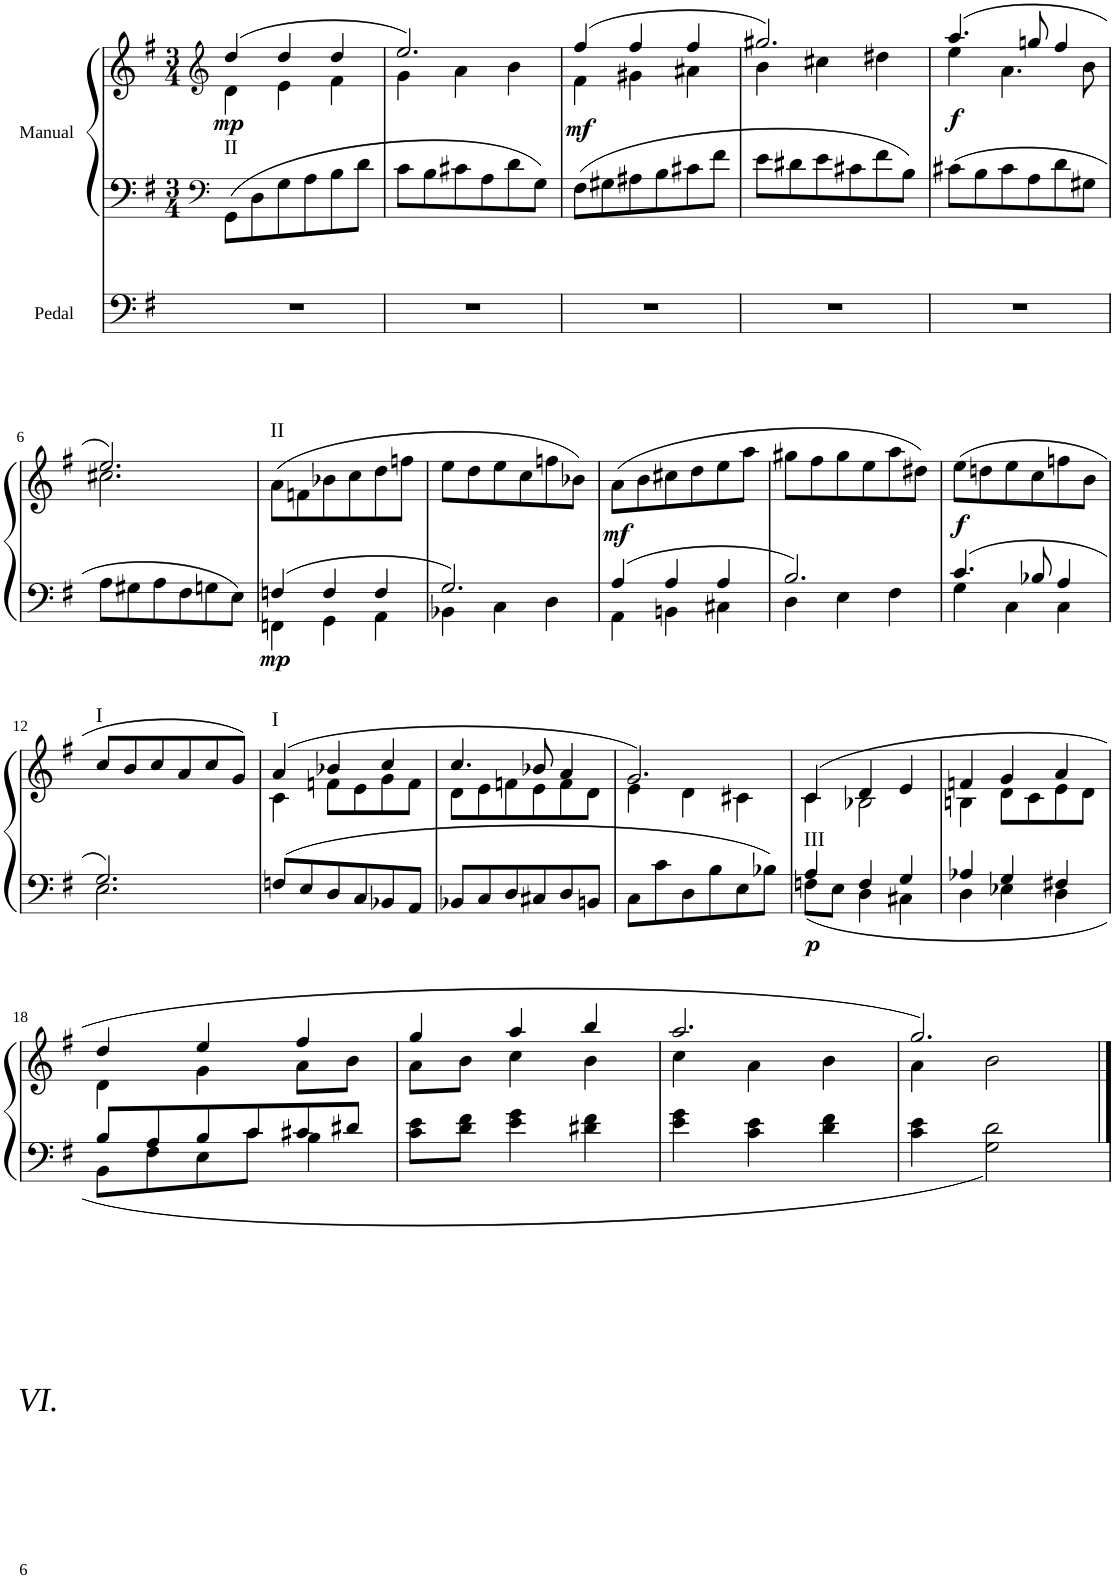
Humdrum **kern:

**kern	**kern	**dynam
*part1	*part1	*part1
*staff2	*staff1	*staff1/2
*I"Manual	*	*
!!LO:PB:g=z
*clefF4	*clefG2	*
*k[f#]	*k[f#]	*
*G:	*G:	*
*M3/4	*M3/4	*
=1	=1	=1
*	*^	*
!LO:TX:a:t=II	!	!	!
!	!	!	!LO:DY:b
8GG\L	(4dd/	4d\	mp
8D\	.	.	.
8G\	4dd/	4e\	.
8A\	.	.	.
8B\	4dd/	4f#\	.
8d\J	.	.	.
=2	=2	=2	=2
8c\L	2.ee/)	4g\	.
8B\	.	.	.
8c#X\	.	4a\	.
8A\	.	.	.
8d\	.	4b\	.
8G\J	.	.	.
=3	=3	=3	=3
!	!	!	!LO:DY:b
8F#\L	(4ff#/	4f#\	mf
8G#X\	.	.	.
8A#X\	4ff#/	4g#X\	.
8B\	.	.	.
8c#X\	4ff#/	4a#X\	.
8f#\J	.	.	.
=4	=4	=4	=4
8e\L	2.gg#X/)	4b\	.
8d#X\	.	.	.
8e\	.	4cc#X\	.
8c#X\	.	.	.
8f#\	.	4dd#X\	.
8B\J	.	.	.
=5	=5	=5	=5
!	!	!	!LO:DY:b
8c#X\L	(4.aa/	4ee\	f
8B\	.	.	.
8c#\	.	4.a\	.
8A\	8ggn/	.	.
8d\	4ff#/	.	.
8G#X\J	.	8b\	.
!!LO:LB:g=z	!!
=6	=6	=6	=6
8A\L	2.ee/)	2.cc#X\	.
8G#X\	.	.	.
8A\	.	.	.
8F#\	.	.	.
8Gn\	.	.	.
8E\J	.	.	.
*	*v	*v	*
=7	=7	=7
*^	*	*
!	!	!LO:TX:a:t=II	!
!	!	!	!LO:DY:b=2
4Fn/	4FFn\	(8a\L	mp
.	.	8fn\	.
4F/	4GG\	8b-X\	.
.	.	8cc\	.
4F/	4AA\	8dd\	.
.	.	8ffn\J	.
=8	=8	=8	=8
2.G/	4BB-X\	8ee\L	.
.	.	8dd\	.
.	4C\	8ee\	.
.	.	8cc\	.
.	4D\	8ffn\	.
.	.	8b-X\J)	.
=9	=9	=9	=9
!	!	!	!LO:DY:b
4A/	4AA\	(8a\L	mf
.	.	8b\	.
4A/	4BBn\	8cc#X\	.
.	.	8dd\	.
4A/	4C#X\	8ee\	.
.	.	8aa\J	.
=10	=10	=10	=10
2.B/	4D\	8gg#X\L	.
.	.	8ff#\	.
.	4E\	8gg#\	.
.	.	8ee\	.
.	4F#\	8aa\	.
.	.	8dd#X\J)	.
=11	=11	=11	=11
!	!	!	!LO:DY:b
4.c/	4G\	(8ee\L	f
.	.	8ddn\	.
.	4C\	8ee\	.
8B-X/	.	8cc\	.
4A/	4C\	8ffn\	.
.	.	8b\J	.
!!LO:LB:g=z
=12	=12	=12	=12
!	!	!LO:TX:a:t=I	!
2.G/	2.E\	8cc/L	.
.	.	8b/	.
.	.	8cc/	.
.	.	8a/	.
.	.	8cc/	.
.	.	8g/J)	.
*v	*v	*	*
=13	=13	=13
*	*^	*
!	!LO:TX:a:t=I	!	!
8Fn/L	(4a/	4c\	.
8E/	.	.	.
8D/	4b-X/	8fn\L	.
8C/	.	8e\	.
8BB-X/	4cc/	8g\	.
8AA/J	.	8f\J	.
=14	=14	=14	=14
8BB-X/L	4.cc/	8d\L	.
8C/	.	8e\	.
8D/	.	8fn\	.
8C#X/	8b-X/	8e\	.
8D/	4a/	8f\	.
8BBn/J	.	8d\J	.
=15	=15	=15	=15
8C\L	2.g/)	4e\	.
8c\	.	.	.
8D\	.	4d\	.
8B\	.	.	.
8E\	.	4c#X\	.
8B-X\J	.	.	.
=16	=16	=16	=16
*^	*	*	*
!LO:TX:a:t=III	!	!	!	!
!	!	!	!	!LO:DY:b=2
4A/	8Fn\L	(4c/	4c\	p
.	8E\J	.	.	.
4F/	4D\	4d/	2B-X\	.
4G/	4C#X\	4e/	.	.
=17	=17	=17	=17	=17
4A-X/	4D\	4fn/	4Bn\	.
4G/	4E-X\	4g/	8d\L	.
.	.	.	8c\	.
4F#X/	4D\	4a/	8e\	.
.	.	.	8d\J	.
!!LO:LB:g=z	!!
=18	=18	=18	=18	=18
8B/L	8BB\L	4dd/	4d\	.
8A/	8F#\	.	.	.
8B/	8E\	4ee/	4g\	.
8c/	8c\J	.	.	.
8c#X/	4B\	4ff#/	8a\L	.
8d#X/J	.	.	8b\J	.
*v	*v	*	*	*
=19	=19	=19	=19
8c\ 8e\L	4gg/	8a\L	.
8d\ 8f#\J	.	8b\J	.
4e\ 4g\	4aa/	4cc\	.
4d#X\ 4f#\	4bb/	4b\	.
=20	=20	=20	=20
4e\ 4g\	2.aa/	4cc\	.
4c\ 4e\	.	4a\	.
4d\ 4f#\	.	4b\	.
=21	=21	=21	=21
4c\ 4e\	2.gg/)	4a\	.
2G\ 2d\	.	2b\	.
*	*v	*v	*
==	==	==
*-	*-	*-
